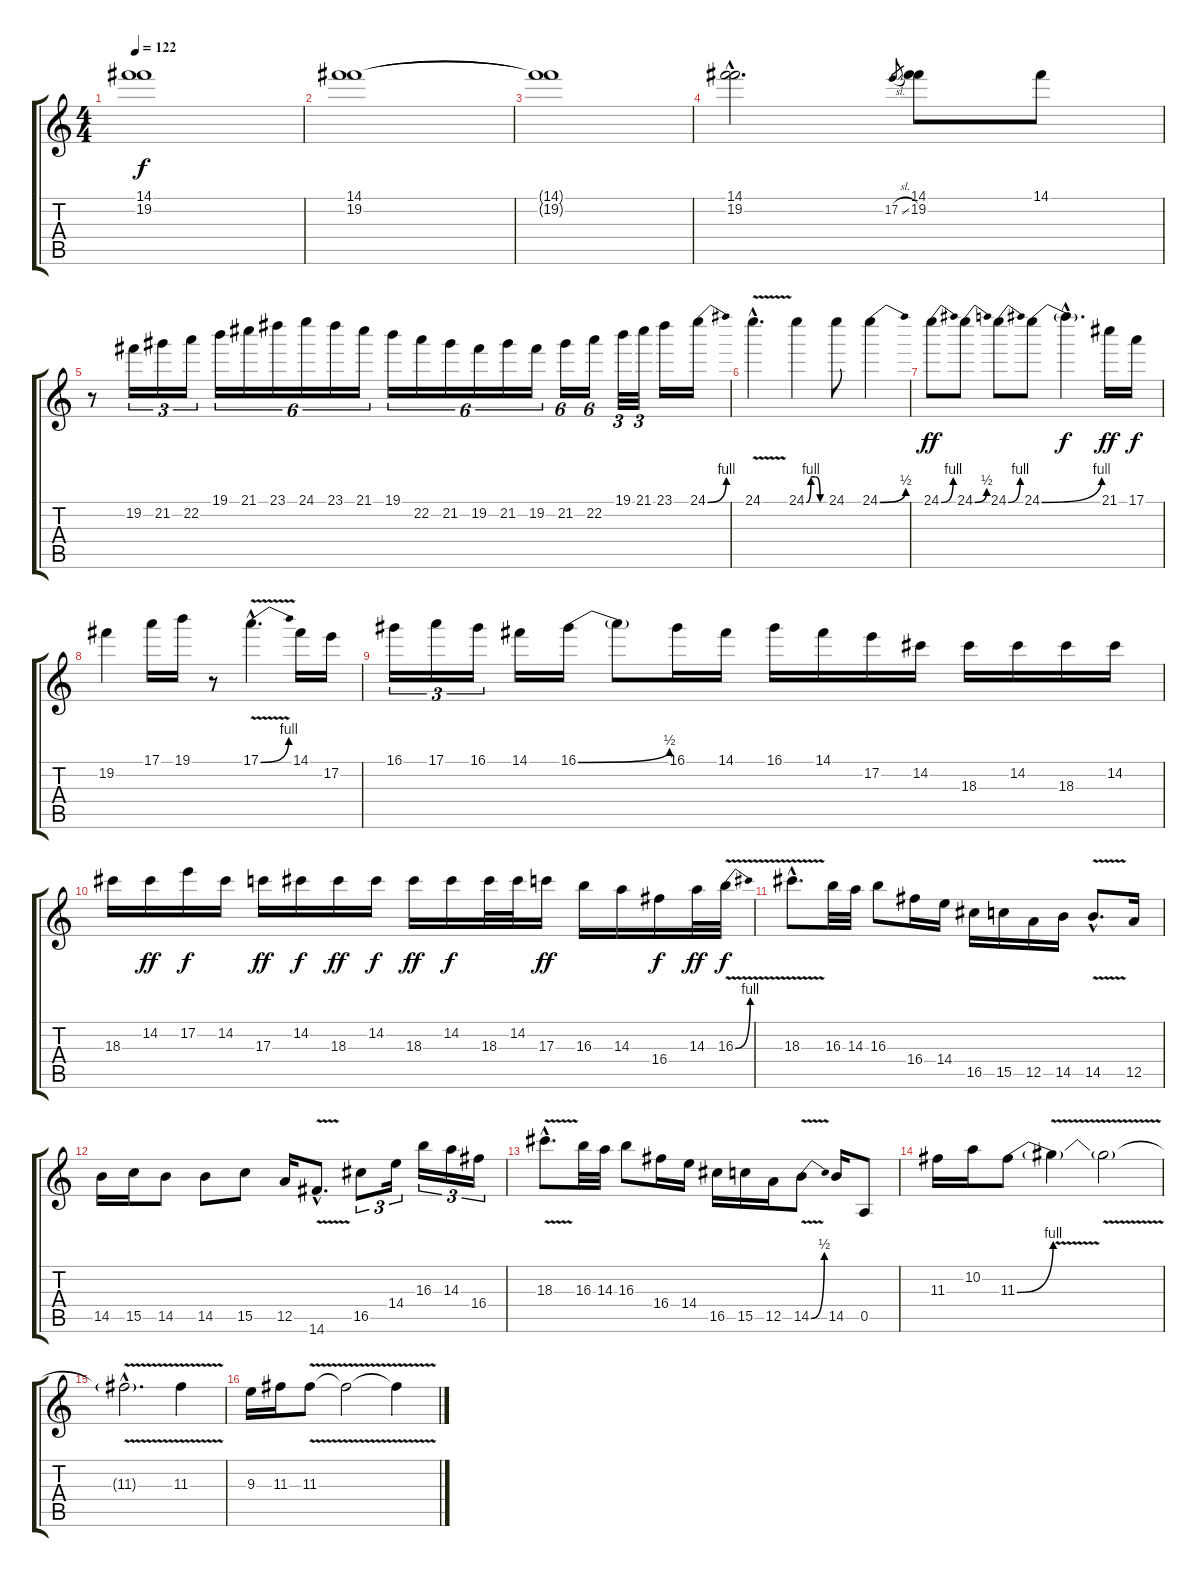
\track "" {instrument overdrivenguitar}
\staff {score tabs}
\tuning (E4 B3 G3 D3 A2 E2) {hide}
\ts (4 4)
\tempo 122
\clef g2
\ks c
(14.1{t} 19.2{t}).1{dy f} |
(14.1 19.2).1 |
(14.1{t} 19.2{t}).1 |
(14.1{hac} 19.2{hac}).2{d} 17.2{sl}.8{gr} (14.1 19.2).8 14.1.8 |
r.8 19.2.16{tu (3 2)} 21.2.16{tu (3 2)} 22.2.16{tu (3 2)} 19.1.16{tu (6 4)} 21.1.16{tu (6 4)} 23.1.16{tu (6 4)} 24.1.16{tu (6 4)} 23.1.16{tu (6 4)} 21.1.16{tu (6 4)} 19.1.16{tu (6 4)} 22.2.16{tu (6 4)} 21.2.16{tu (6 4)} 19.2.16{tu (6 4)} 21.2.16{tu (6 4)} 19.2.16{tu (6 4)} 21.2.16{tu (6 4)} 22.2.16{tu (6 4)} 19.1.32{tu (3 2)} 21.1.32{tu (3 2)} 23.1.16 24.1{be (bend 0 0 60 4)}.16 |
24.1{v hac}.4{d} 24.1{be (custom 0 0 15 4 30 4 45 0 60 0)}.4 24.1.8 24.1{be (bend 0 0 60 2)}.4 |
24.1{be (bend 0 0 60 4)}.8{dy ff} 24.1{be (bend 0 0 60 2)}.8 24.1{be (bend 0 0 60 4)}.8 24.1{be (bend 0 0 60 4)}.8 24.1{hac t}.4{d dy f} 21.1.16{dy ff} 17.1.16{dy f} |
19.2.4 17.1.16 19.1.16 r.8 17.1{be (bend 0 0 60 4) v hac}.4{d} 14.1.16 17.2.16 |
16.1.16{tu (3 2)} 17.1.16{tu (3 2)} 16.1.16{tu (3 2)} 14.1.16 16.1{be (bend 0 0 60 2)}.16 16.1{t}.8 16.1.16 14.1.16 16.1.16 14.1.16 17.2.16 14.2.16 18.3.16 14.2.16 18.3.16 14.2.16 |
18.3.16 14.2.16{dy ff} 17.2.16{dy f} 14.2.16 17.3.16{dy ff} 14.2.16{dy f} 18.3.16{dy ff} 14.2.16{dy f} 18.3.16{dy ff} 14.2.16{dy f} 18.3.32 14.2.32 17.3.16{dy ff} 16.3.16 14.3.16 16.4.16{dy f} 14.3.32{dy ff} 16.3{be (bend 0 0 60 4) v}.32{dy f} |
18.3{v hac}.8{d} 16.3.32 14.3.32 16.3.8 16.4.16 14.4.16 16.5.16 15.5.16 12.5.16 14.5.16 14.5{v hac}.8{d} 12.5.16 |
14.5.16 15.5.16 14.5.8 14.5.8 15.5.8 12.5.16 14.6{v hac}.8{d} 16.5.8{tu (3 2)} 14.4.16{tu (3 2)} 16.3.16{tu (3 2)} 14.3.16{tu (3 2)} 16.4.16{tu (3 2)} |
18.3{v hac}.8{d} 16.3.32 14.3.32 16.3.8 16.4.16 14.4.16 16.5.16 15.5.16 12.5.16 14.5{be (bend 0 0 60 2) v}.8 14.5.16 0.5.8 |
11.3.16 10.2.16 11.3{be (bend 0 0 60 4)}.8 11.3{v t}.4 11.3{v t}.2 |
11.3{v hac t}.2{d} 11.3{v}.4 |
9.3.16 11.3.16 11.3{v}.8 11.3{v t}.2 11.3{v t}.4
